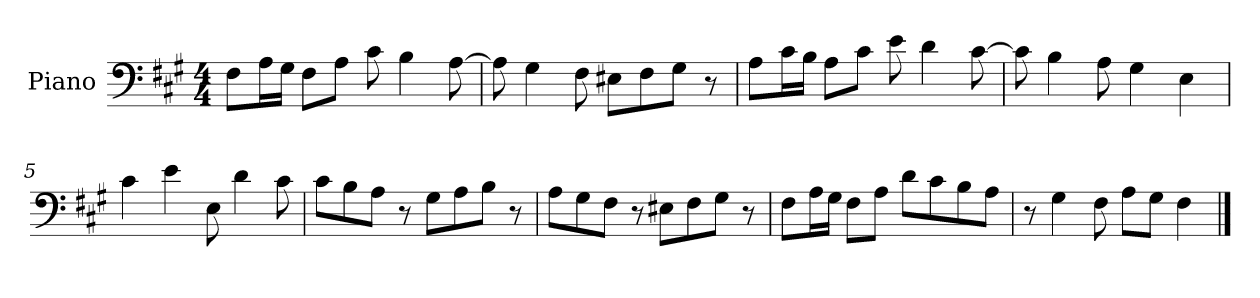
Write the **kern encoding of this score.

**kern
*part1
*staff1
*I"Piano
*I'Pno
*clefF4
*k[f#c#g#]
*M4/4
=1
8F#\L
16A\L
16G#\JJ
8F#\L
8A\J
8c#\
4B\
[8A\
=2
8A\]
4G#\
8F#\
8E#X\L
8F#\
8G#\J
8r
=3
8A\L
16c#\L
16B\JJ
8A\L
8c#\J
8e\
4d\
[8c#\
=4
8c#\]
4B\
8A\
4G#\
4E\
=5
4c#\
4e\
8E\
4d\
8c#\
=6
8c#\L
8B\
8A\J
8r
8G#\L
8A\
8B\J
8r
=7
8A\L
8G#\
8F#\J
8r
8E#X\L
8F#\
8G#\J
8r
=8
8F#\L
16A\L
16G#\JJ
8F#\L
8A\J
8d\L
8c#\
8B\
8A\J
=9
8r
4G#\
8F#\
8A\L
8G#\J
4F#\
==
*-
